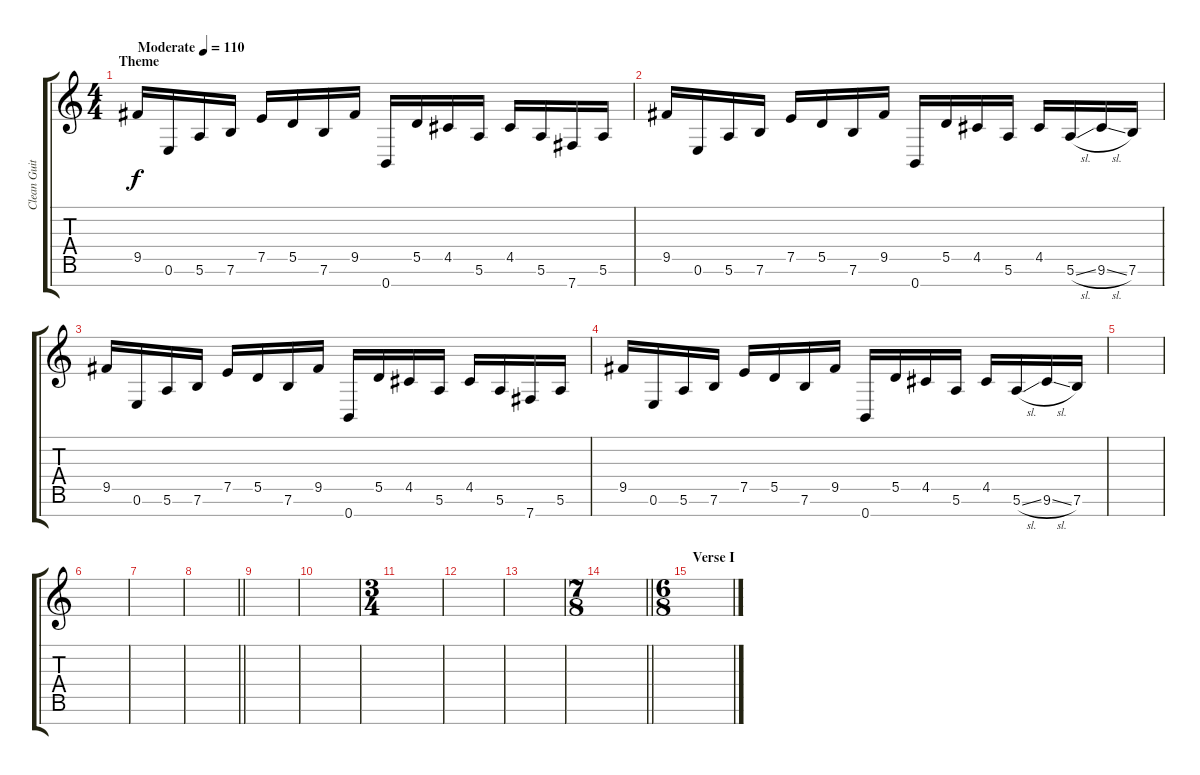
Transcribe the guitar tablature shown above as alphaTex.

\track ("Clean Guitar Greg" "Clean Guit") {instrument electricguitarclean}
\staff {score tabs}
\tuning (E4 B3 G3 D3 A2 E2 B1) {hide}
\ts (4 4)
\section ("" "Theme")
\tempo (110 "Moderate")
\clef g2
\ks c
9.5.16{dy f instrument electricguitarclean} 0.6.16 5.6.16 7.6.16 7.5.16 5.5.16 7.6.16 9.5.16 0.7.16 5.5.16 4.5.16 5.6.16 4.5.16 5.6.16 7.7.16 5.6.16 |
9.5.16 0.6.16 5.6.16 7.6.16 7.5.16 5.5.16 7.6.16 9.5.16 0.7.16 5.5.16 4.5.16 5.6.16 4.5.16 5.6{sl}.16 9.6{sl}.16 7.6.16 |
9.5.16 0.6.16 5.6.16 7.6.16 7.5.16 5.5.16 7.6.16 9.5.16 0.7.16 5.5.16 4.5.16 5.6.16 4.5.16 5.6.16 7.7.16 5.6.16 |
9.5.16 0.6.16 5.6.16 7.6.16 7.5.16 5.5.16 7.6.16 9.5.16 0.7.16 5.5.16 4.5.16 5.6.16 4.5.16 5.6{sl}.16 9.6{sl}.16 7.6.16 |
|
|
|
\barLineRight lightlight
|
|
|
\ts (3 4)
|
|
|
\ts (7 8)
\barLineRight lightlight
|
\ts (6 8)
\section ("" "Verse I")
